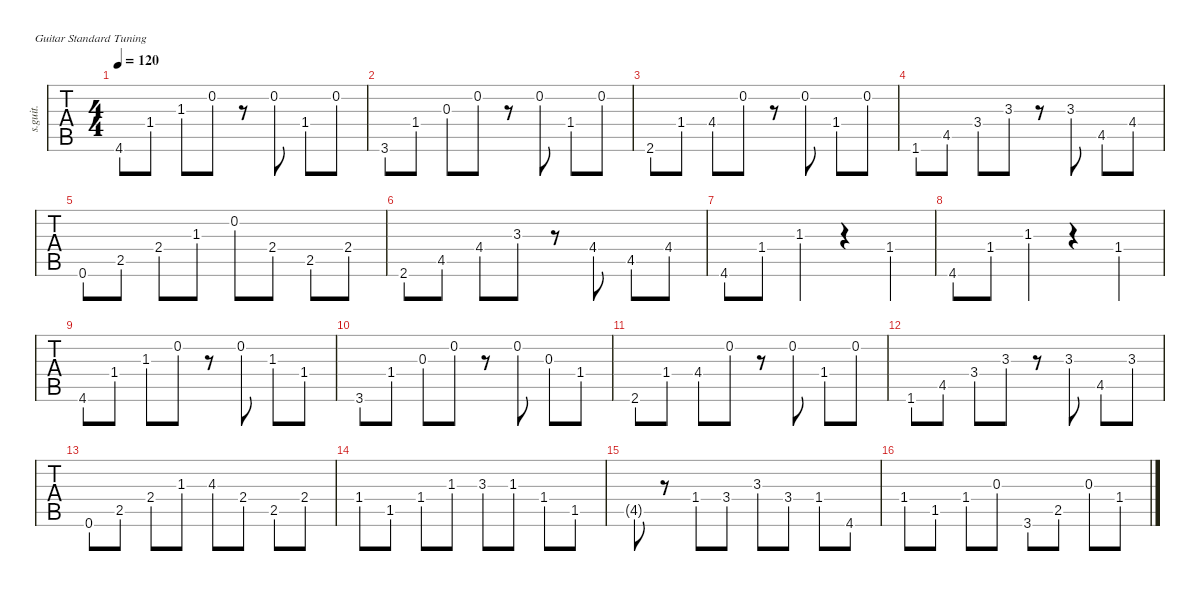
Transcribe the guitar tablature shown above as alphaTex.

\defaultSystemsLayout 4
\hideDynamics
\bracketExtendMode nobrackets
\otherSystemsTrackNameOrientation horizontal
\track ("Steel Guitar" "s.guit.") {instrument acousticguitarsteel}
\staff {tabs}
\tuning (E4 B3 G3 D3 A2 E2)
\ts (4 4)
\tempo 120
\clef f4
\ks c
4.6.8{dy mf} 1.4.8 1.3.8 0.2.8 r.8 0.2.8 1.4.8 0.2.8 |
3.6.8 1.4.8 0.3.8 0.2.8 r.8 0.2.8 1.4.8 0.2.8 |
2.6.8 1.4.8 4.4.8 0.2.8 r.8 0.2.8 1.4.8 0.2.8 |
1.6.8 4.5.8 3.4.8 3.3.8 r.8 3.3.8 4.5.8 4.4.8 |
0.6.8 2.5.8 2.4.8 1.3.8 0.2.8 2.4.8 2.5.8 2.4.8 |
2.6.8 4.5.8 4.4.8 3.3.8 r.8 4.4.8 4.5.8 4.4.8 |
4.6.8 1.4.8 1.3.4 r.4 1.4.4 |
4.6.8 1.4.8 1.3.4 r.4 1.4.4 |
4.6.8 1.4.8 1.3.8 0.2.8 r.8 0.2.8 1.3.8 1.4.8 |
3.6.8 1.4.8 0.3.8 0.2.8 r.8 0.2.8 0.3.8 1.4.8 |
2.6.8 1.4.8 4.4.8 0.2.8 r.8 0.2.8 1.4.8 0.2.8 |
1.6.8 4.5.8 3.4.8 3.3.8 r.8 3.3.8 4.5.8 3.3.8 |
0.6.8 2.5.8 2.4.8 1.3.8 4.3.8 2.4.8 2.5.8 2.4.8 |
1.4.8 1.5.8 1.4.8 1.3.8 3.3.8 1.3.8 1.4.8 1.5.8 |
4.5{g}.8 r.8 1.4.8 3.4.8 3.3.8 3.4.8 1.4.8 4.6.8 |
1.4.8 1.5.8 1.4.8 0.3.8 3.6.8 2.5.8 0.3.8 1.4.8
